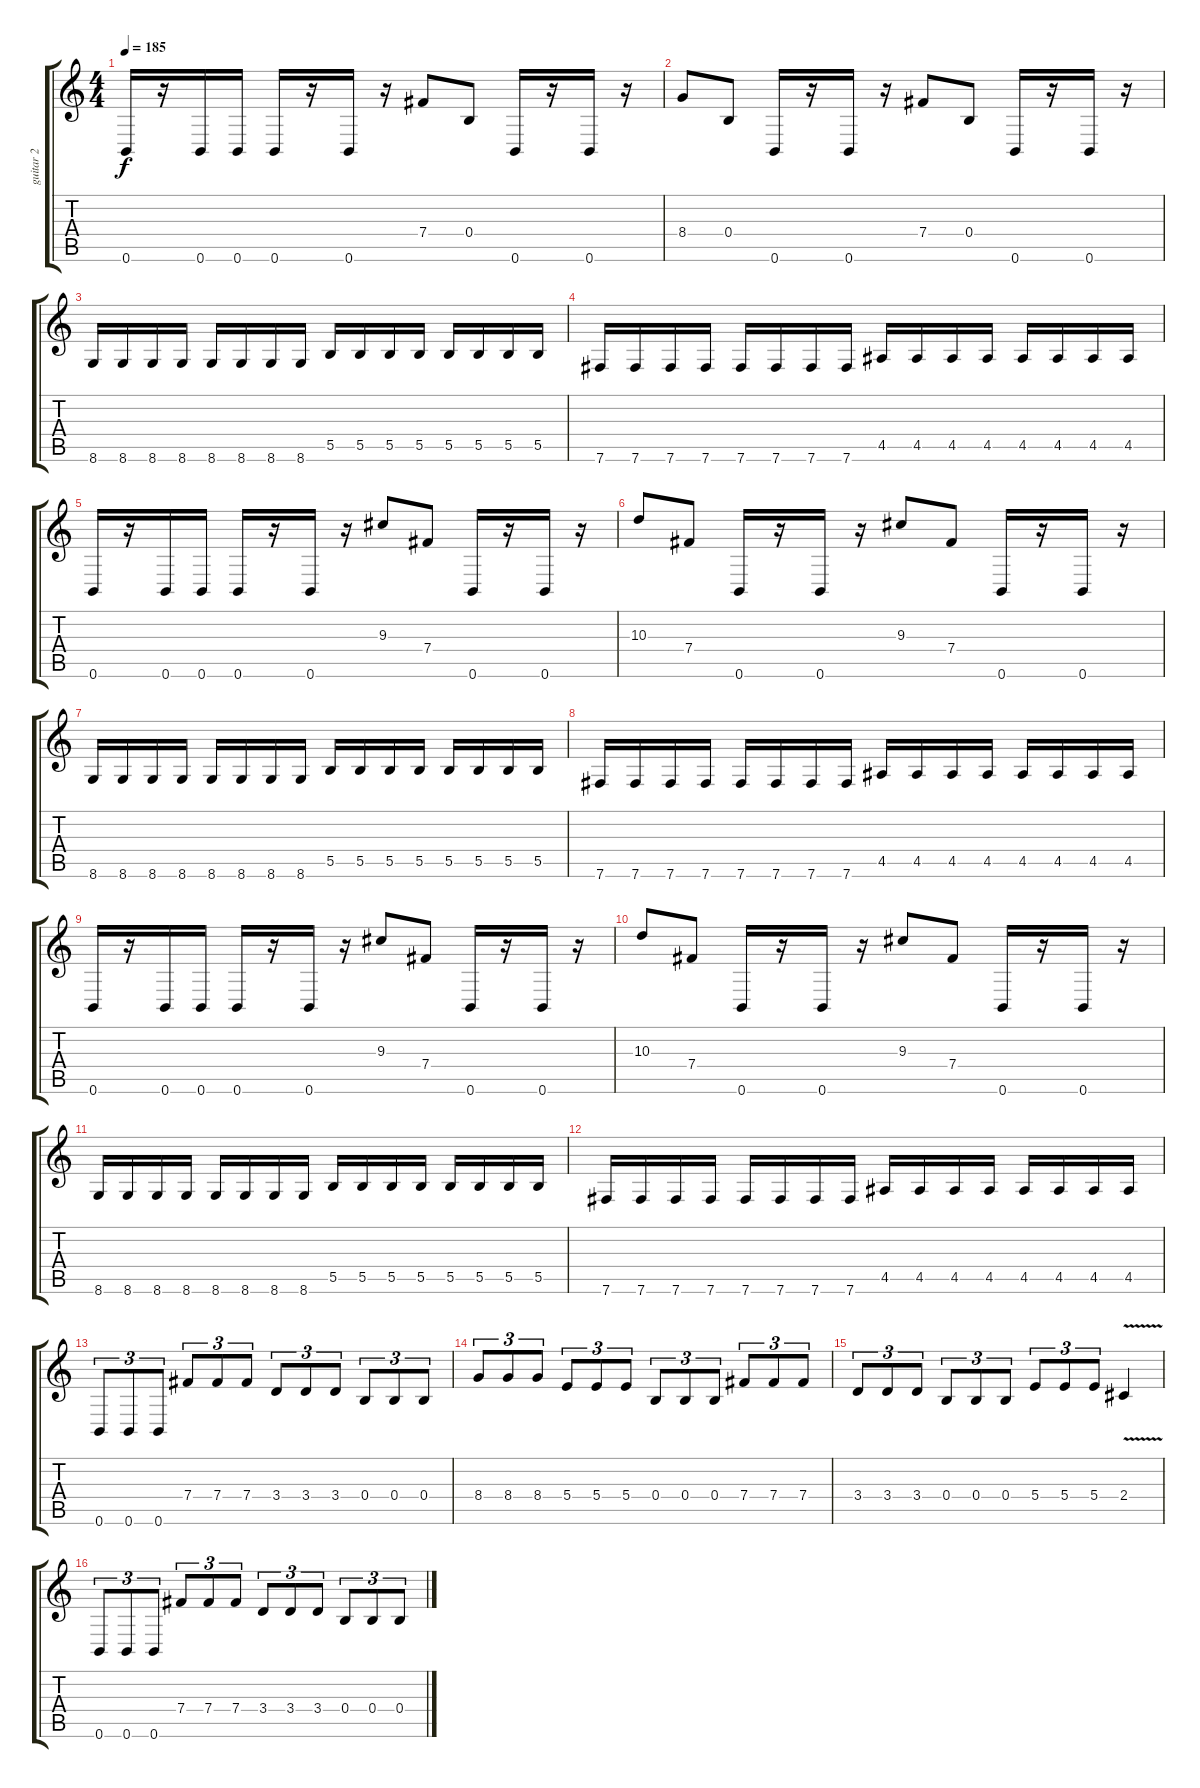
\track ("guitar 2" "guitar 2") {instrument overdrivenguitar}
\staff {score tabs}
\tuning (Db4 Ab3 E3 B2 Gb2 B1) {hide}
\ts (4 4)
\tempo 185
\clef g2
\ks c
0.6.16{dy f} r.16 0.6.16 0.6.16 0.6.16 r.16 0.6.16 r.16 7.4.8 0.4.8 0.6.16 r.16 0.6.16 r.16 |
8.4.8 0.4.8 0.6.16 r.16 0.6.16 r.16 7.4.8 0.4.8 0.6.16 r.16 0.6.16 r.16 |
8.6.16 8.6.16 8.6.16 8.6.16 8.6.16 8.6.16 8.6.16 8.6.16 5.5.16 5.5.16 5.5.16 5.5.16 5.5.16 5.5.16 5.5.16 5.5.16 |
7.6.16 7.6.16 7.6.16 7.6.16 7.6.16 7.6.16 7.6.16 7.6.16 4.5.16 4.5.16 4.5.16 4.5.16 4.5.16 4.5.16 4.5.16 4.5.16 |
0.6.16 r.16 0.6.16 0.6.16 0.6.16 r.16 0.6.16 r.16 9.3.8 7.4.8 0.6.16 r.16 0.6.16 r.16 |
10.3.8 7.4.8 0.6.16 r.16 0.6.16 r.16 9.3.8 7.4.8 0.6.16 r.16 0.6.16 r.16 |
8.6.16 8.6.16 8.6.16 8.6.16 8.6.16 8.6.16 8.6.16 8.6.16 5.5.16 5.5.16 5.5.16 5.5.16 5.5.16 5.5.16 5.5.16 5.5.16 |
7.6.16 7.6.16 7.6.16 7.6.16 7.6.16 7.6.16 7.6.16 7.6.16 4.5.16 4.5.16 4.5.16 4.5.16 4.5.16 4.5.16 4.5.16 4.5.16 |
0.6.16 r.16 0.6.16 0.6.16 0.6.16 r.16 0.6.16 r.16 9.3.8 7.4.8 0.6.16 r.16 0.6.16 r.16 |
10.3.8 7.4.8 0.6.16 r.16 0.6.16 r.16 9.3.8 7.4.8 0.6.16 r.16 0.6.16 r.16 |
8.6.16 8.6.16 8.6.16 8.6.16 8.6.16 8.6.16 8.6.16 8.6.16 5.5.16 5.5.16 5.5.16 5.5.16 5.5.16 5.5.16 5.5.16 5.5.16 |
7.6.16 7.6.16 7.6.16 7.6.16 7.6.16 7.6.16 7.6.16 7.6.16 4.5.16 4.5.16 4.5.16 4.5.16 4.5.16 4.5.16 4.5.16 4.5.16 |
0.6.8{tu (3 2)} 0.6.8{tu (3 2)} 0.6.8{tu (3 2)} 7.4.8{tu (3 2)} 7.4.8{tu (3 2)} 7.4.8{tu (3 2)} 3.4.8{tu (3 2)} 3.4.8{tu (3 2)} 3.4.8{tu (3 2)} 0.4.8{tu (3 2)} 0.4.8{tu (3 2)} 0.4.8{tu (3 2)} |
8.4.8{tu (3 2)} 8.4.8{tu (3 2)} 8.4.8{tu (3 2)} 5.4.8{tu (3 2)} 5.4.8{tu (3 2)} 5.4.8{tu (3 2)} 0.4.8{tu (3 2)} 0.4.8{tu (3 2)} 0.4.8{tu (3 2)} 7.4.8{tu (3 2)} 7.4.8{tu (3 2)} 7.4.8{tu (3 2)} |
3.4.8{tu (3 2)} 3.4.8{tu (3 2)} 3.4.8{tu (3 2)} 0.4.8{tu (3 2)} 0.4.8{tu (3 2)} 0.4.8{tu (3 2)} 5.4.8{tu (3 2)} 5.4.8{tu (3 2)} 5.4.8{tu (3 2)} 2.4{v}.4 |
0.6.8{tu (3 2)} 0.6.8{tu (3 2)} 0.6.8{tu (3 2)} 7.4.8{tu (3 2)} 7.4.8{tu (3 2)} 7.4.8{tu (3 2)} 3.4.8{tu (3 2)} 3.4.8{tu (3 2)} 3.4.8{tu (3 2)} 0.4.8{tu (3 2)} 0.4.8{tu (3 2)} 0.4.8{tu (3 2)}
